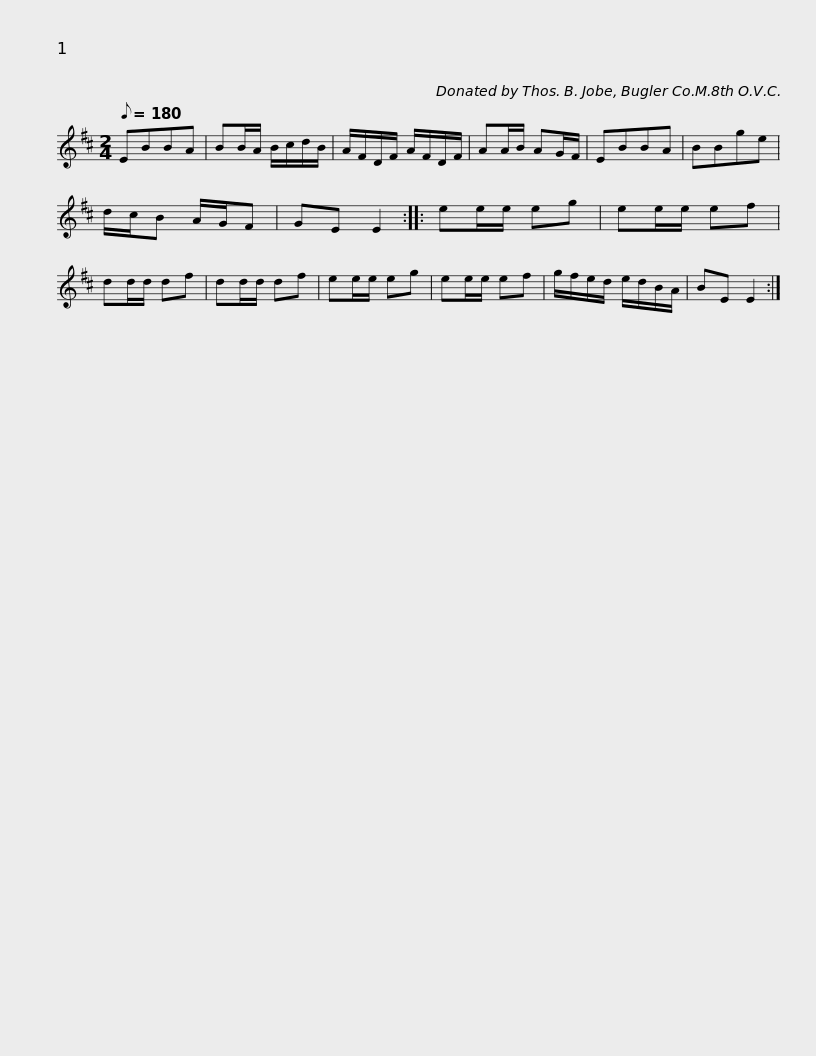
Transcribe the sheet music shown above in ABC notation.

X:1
L:1/8
Q:1/8=180
M:2/4
I:linebreak $
K:none
V:1 treble transpose="8 "
V:1
[K:D] EBBA | BB/A/ B/c/d/B/ | A/F/D/F/ A/F/D/F/ | AA/B/ AG/F/ | EBBA | %5
 BBge | d/c/B A/G/F | GE E2 ::$ ee/e/ eg | ee/e/ ef | %10
 dd/d/ df | dd/d/ df | ee/e/ eg | ee/e/ ef | g/f/e/d/ e/d/B/A/ | %15
 BE E2 :| %16
